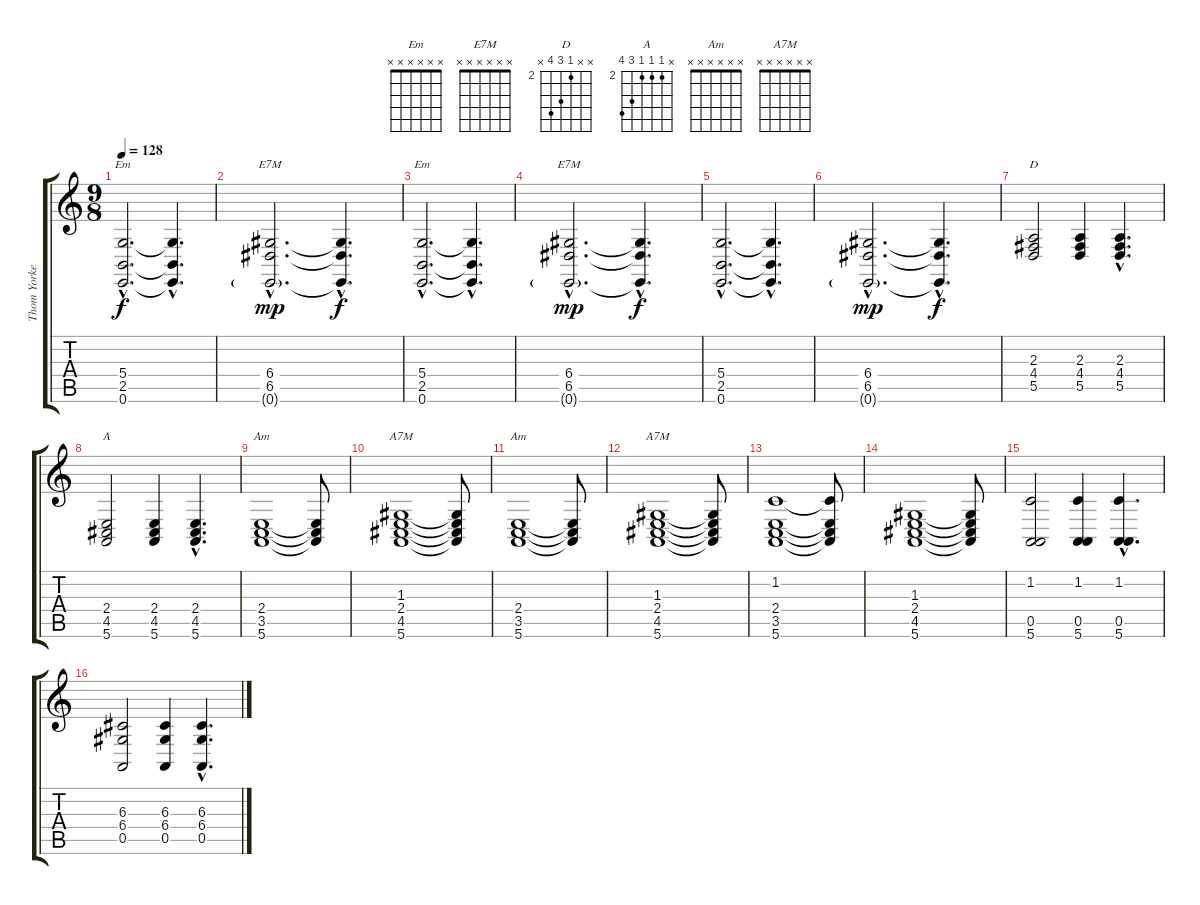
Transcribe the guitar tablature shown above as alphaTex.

\track ("Thom Yorke - Rhodes Piano" "Thom Yorke") {instrument electricpiano1}
\staff {score tabs}
\tuning (E4 B3 G3 D3 A2 E2) {hide}
\chord ("Em" x x x 5 2 0)
\chord ("E7M" x x x 6 6 0) {firstfret 2}
\chord ("Em" x x x x x x) {firstfret 0}
\chord ("E7M" x x x x x x) {firstfret 0}
\chord ("D" x x 2 4 5 x) {firstfret 2}
\chord ("A" x 2 2 2 4 5) {firstfret 2}
\chord ("Am" x x x 2 3 5)
\chord ("A7M" x x 1 2 4 5)
\chord ("Am" x x x x x x) {firstfret 0}
\chord ("A7M" x x x x x x) {firstfret 0}
\ts (9 8)
\tempo 128
\clef g2
\ks c
(5.4{hac} 2.5{hac} 0.6{hac}).2{d ch "Em" dy f} (5.4{hac t} 2.5{hac t} 0.6{hac t}).4{d} |
(6.4{hac} 6.5{hac} 0.6{g hac}).2{d ch "E7M" dy mp} (6.4{hac t} 6.5{hac t} 0.6{hac t}).4{d dy f} |
(5.4{hac} 2.5{hac} 0.6{hac}).2{d ch "Em"} (5.4{hac t} 2.5{hac t} 0.6{hac t}).4{d} |
(6.4{hac} 6.5{hac} 0.6{g hac}).2{d ch "E7M" dy mp} (6.4{hac t} 6.5{hac t} 0.6{hac t}).4{d dy f} |
(5.4{hac} 2.5{hac} 0.6{hac}).2{d} (5.4{hac t} 2.5{hac t} 0.6{hac t}).4{d} |
(6.4{hac} 6.5{hac} 0.6{g hac}).2{d dy mp} (6.4{hac t} 6.5{hac t} 0.6{hac t}).4{d dy f} |
(2.3 4.4 5.5).2{ch "D"} (2.3 4.4 5.5).4 (2.3{hac} 4.4{hac} 5.5{hac}).4{d} |
(2.4 4.5 5.6).2{ch "A"} (2.4 4.5 5.6).4 (2.4{hac} 4.5{hac} 5.6{hac}).4{d} |
(2.4 3.5 5.6).1{ch "Am"} (2.4{t} 3.5{t} 5.6{t}).8 |
(1.3 2.4 4.5 5.6).1{ch "A7M"} (1.3{t} 2.4{t} 4.5{t} 5.6{t}).8 |
(2.4 3.5 5.6).1{ch "Am"} (2.4{t} 3.5{t} 5.6{t}).8 |
(1.3 2.4 4.5 5.6).1{ch "A7M"} (1.3{t} 2.4{t} 4.5{t} 5.6{t}).8 |
(1.2 2.4 3.5 5.6).1 (1.2{t} 2.4{t} 3.5{t} 5.6{t}).8 |
(1.3 2.4 4.5 5.6).1 (1.3{t} 2.4{t} 4.5{t} 5.6{t}).8 |
(1.2 0.5 5.6).2 (1.2 0.5 5.6).4 (1.2{hac} 0.5{hac} 5.6{hac}).4{d} |
(6.3 6.4 0.5).2 (6.3 6.4 0.5).4 (6.3{hac} 6.4{hac} 0.5{hac}).4{d}
